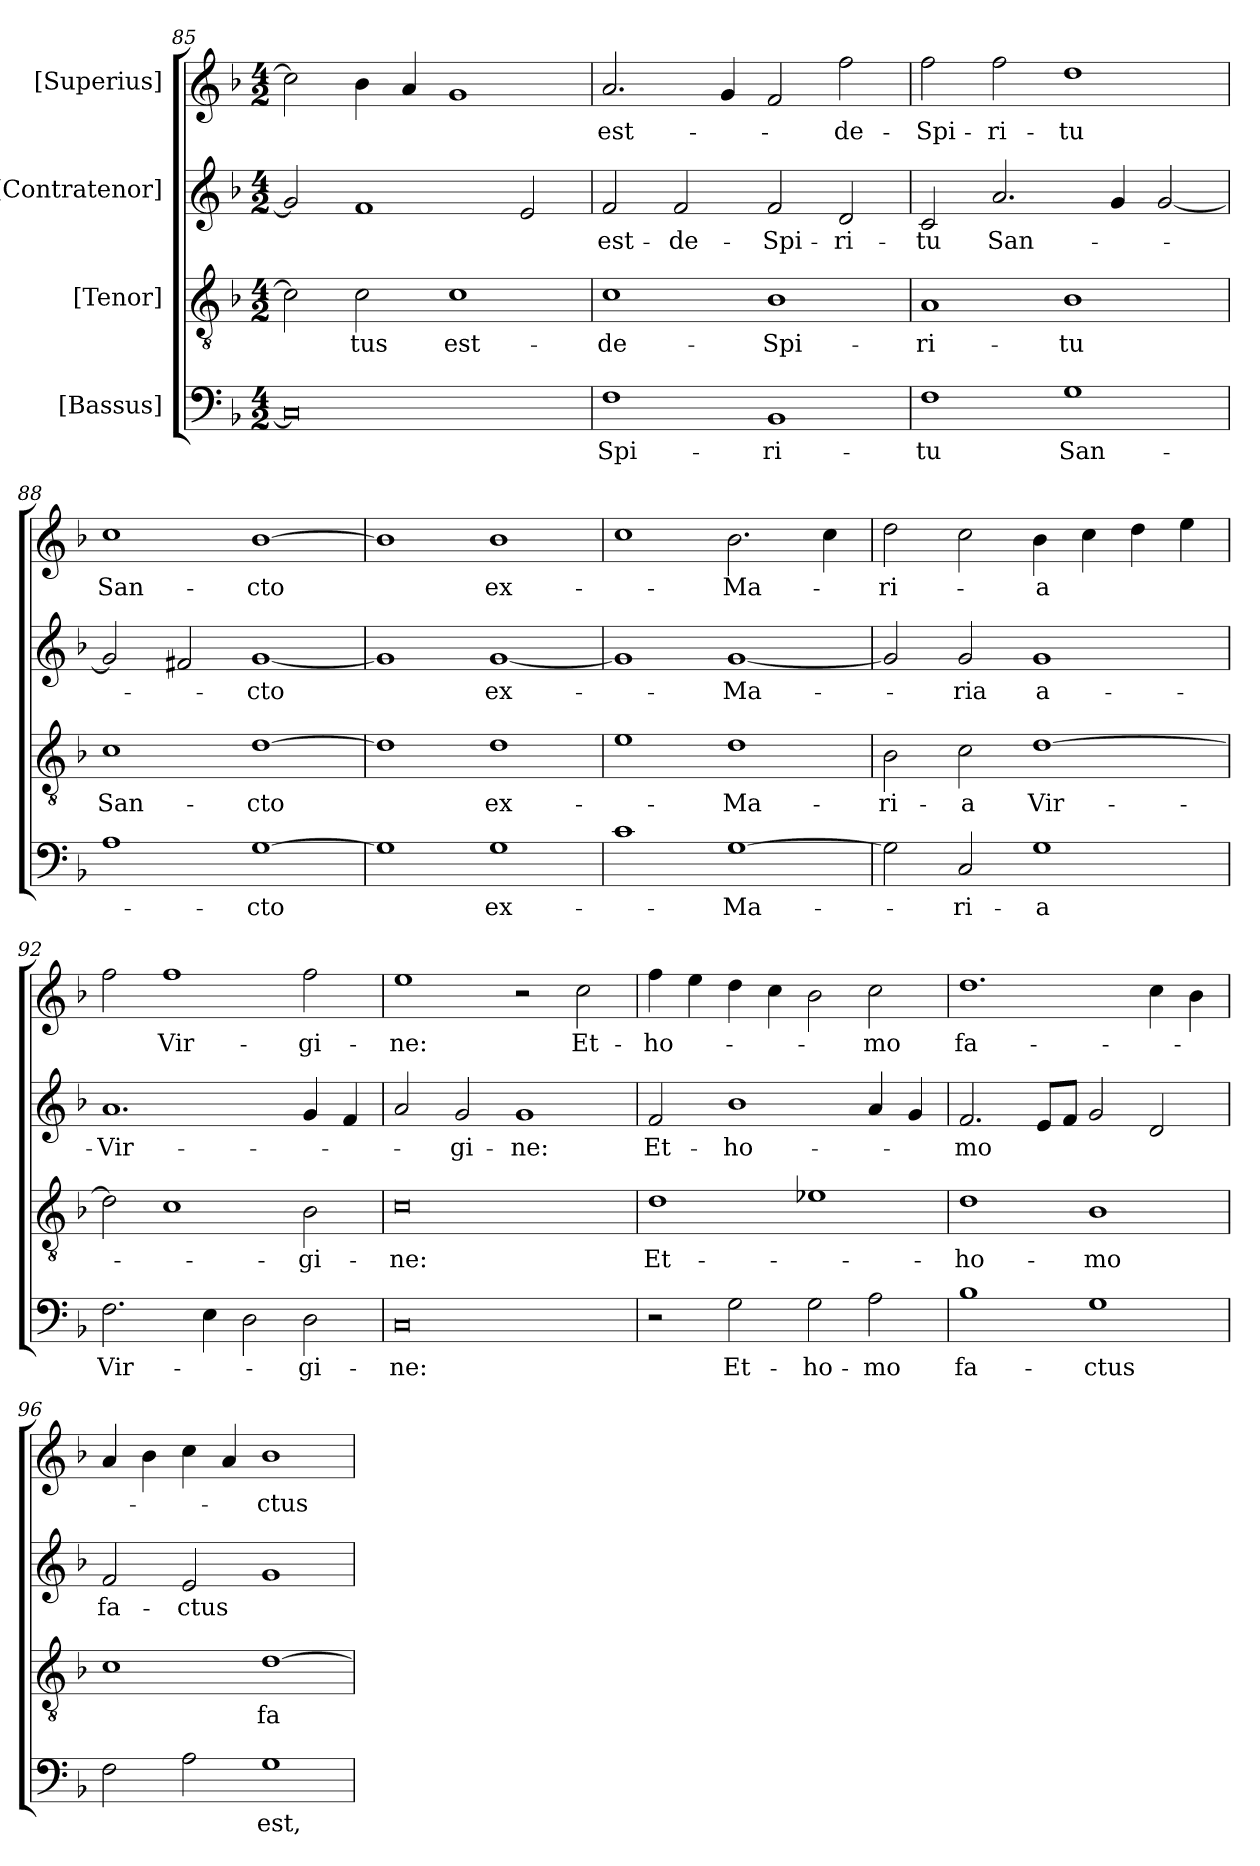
**kern	**text	**kern	**text	**kern	**text	**kern	**text
*part4	*part4	*part3	*part3	*part2	*part2	*part1	*part1
*staff4	*staff4	*staff3	*staff3	*staff2	*staff2	*staff1	*staff1
*I"[Bassus]	*	*I"[Tenor]	*	*I"[Contratenor]	*	*I"[Superius]	*
*clefF4	*	*clefGv2	*	*clefG2	*	*clefG2	*
*k[b-]	*	*k[b-]	*	*k[b-]	*	*k[b-]	*
*M4/2	*	*M4/2	*	*M4/2	*	*M4/2	*
=85	=85	=85	=85	=85	=85	=85	=85
0C/]	.	2c\]	.	2g/]	.	2cc\]	.
.	.	2c\	-tus	1f/	.	4b-\	.
.	.	.	.	.	.	4a/	.
.	.	1c\	est-	.	.	1g/	.
.	.	.	.	2e/	.	.	.
=86	=86	=86	=86	=86	=86	=86	=86
1F\	Spi-	1c\	de-	2f/	est-	2.a/	est-
.	.	.	.	2f/	de-	.	.
.	.	.	.	.	.	4g/	.
1BB-/	-ri-	1B-\	Spi-	2f/	Spi-	2f/	.
.	.	.	.	2d/	-ri-	2ff\	de-
=87	=87	=87	=87	=87	=87	=87	=87
1F\	-tu	1A/	-ri-	2c/	-tu	2ff\	Spi-
.	.	.	.	2.a/	San-	2ff\	-ri-
1G\	San-	1B-\	-tu	.	.	1dd\	-tu
.	.	.	.	4g/	.	.	.
.	.	.	.	[2g/	.	.	.
=88	=88	=88	=88	=88	=88	=88	=88
1A\	.	1c\	San-	2g/]	.	1cc\	San-
.	.	.	.	2f#X/	.	.	.
[1G\	-cto	[1d\	-cto	[1g/	-cto	[1b-\	-cto
=89	=89	=89	=89	=89	=89	=89	=89
1G\]	.	1d\]	.	1g/]	.	1b-\]	.
1G\	ex-	1d\	ex-	[1g/	ex-	1b-\	ex-
=90	=90	=90	=90	=90	=90	=90	=90
1c\	.	1e\	.	1g/]	.	1cc\	.
[1G\	Ma-	1d\	Ma-	[1g/	Ma-	2.b-\	Ma-
.	.	.	.	.	.	4cc\	.
=91	=91	=91	=91	=91	=91	=91	=91
2G\]	.	2B-\	-ri-	2g/]	.	2dd\	-ri-
2C/	-ri-	2c\	-a	2g/	-ria	2cc\	.
1G\	-a	[1d\	Vir-	1g/	a-	4b-\	-a
.	.	.	.	.	.	4cc\	.
.	.	.	.	.	.	4dd\	.
.	.	.	.	.	.	4ee\	.
=92	=92	=92	=92	=92	=92	=92	=92
2.F\	Vir-	2d\]	.	1.a/	Vir-	2ff\	.
.	.	1c\	.	.	.	1ff\	Vir-
4E\	.	.	.	.	.	.	.
2D\	.	.	.	.	.	.	.
2D\	-gi-	2B-\	-gi-	4g/	.	2ff\	-gi-
.	.	.	.	4f/	.	.	.
=93	=93	=93	=93	=93	=93	=93	=93
0C/	-ne:	0c\	-ne:	2a/	.	1ee\	-ne:
.	.	.	.	2g/	-gi-	.	.
.	.	.	.	1g/	-ne:	2r	.
.	.	.	.	.	.	2cc\	Et-
=94	=94	=94	=94	=94	=94	=94	=94
2r	.	1d\	Et-	2f/	Et-	4ff\	ho-
.	.	.	.	.	.	4ee\	.
2G\	Et-	.	.	1b-\	ho-	4dd\	.
.	.	.	.	.	.	4cc\	.
2G\	ho-	1e-X\	.	.	.	2b-\	.
2A\	-mo	.	.	4a/	.	2cc\	-mo
.	.	.	.	4g/	.	.	.
=95	=95	=95	=95	=95	=95	=95	=95
1B-\	fa-	1d\	ho-	2.f/	-mo	1.dd\	fa-
.	.	.	.	8e/L	.	.	.
.	.	.	.	8f/J	.	.	.
1G\	-ctus	1B-\	-mo	2g/	.	.	.
.	.	.	.	2d/	.	4cc\	.
.	.	.	.	.	.	4b-\	.
=96	=96	=96	=96	=96	=96	=96	=96
2F\	.	1c\	.	2f/	fa-	4a/	.
.	.	.	.	.	.	4b-\	.
2A\	.	.	.	2e/	-ctus	4cc\	.
.	.	.	.	.	.	4a/	.
1G\	est,-	[1d\	fa-	1g/	.	1b-\	-ctus
=	=	=	=	=	=	=	=
*-	*-	*-	*-	*-	*-	*-	*-
